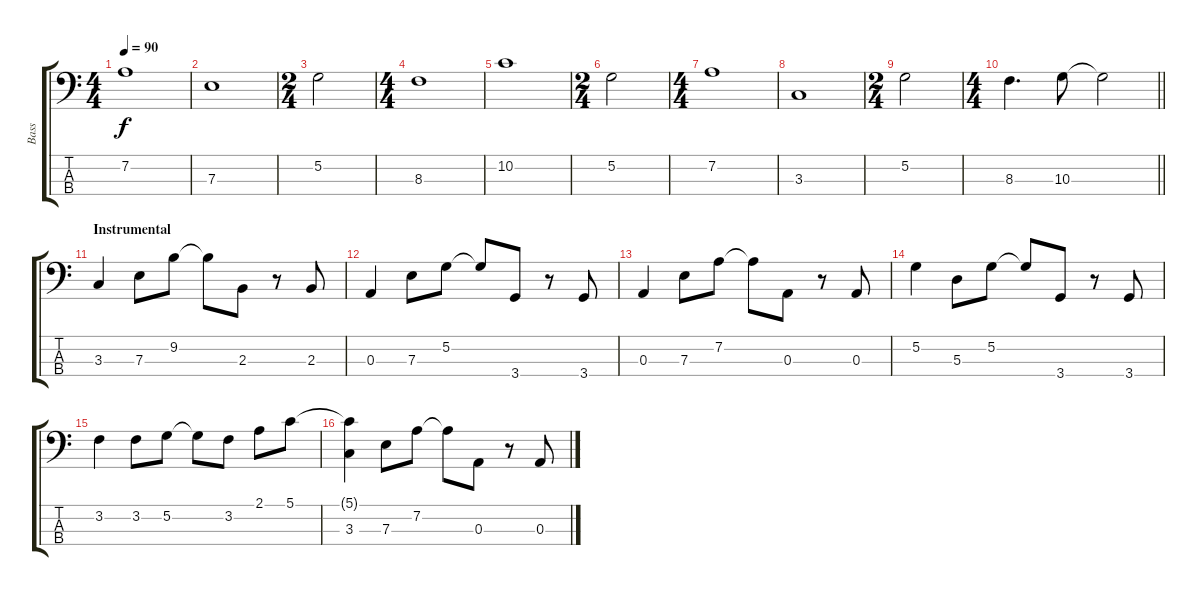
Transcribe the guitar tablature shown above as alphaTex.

\track ("Bass" "Bass") {instrument electricbassfinger}
\staff {score tabs}
\tuning (G2 D2 A1 E1) {hide}
\ts (4 4)
\tempo 90
\clef f4
\ks c
7.2.1{dy f} |
7.3.1 |
\ts (2 4)
5.2.2 |
\ts (4 4)
8.3.1 |
10.2.1 |
\ts (2 4)
5.2.2 |
\ts (4 4)
7.2.1 |
3.3.1 |
\ts (2 4)
5.2.2 |
\ts (4 4)
\barLineRight lightlight
8.3.4{d} 10.3.8 10.3{t}.2 |
\section ("" "Instrumental")
3.3.4 7.3.8 9.2.8 9.2{t}.8 2.3.8 r.8 2.3.8 |
0.3.4 7.3.8 5.2.8 5.2{t}.8 3.4.8 r.8 3.4.8 |
0.3.4 7.3.8 7.2.8 7.2{t}.8 0.3.8 r.8 0.3.8 |
5.2.4 5.3.8 5.2.8 5.2{t}.8 3.4.8 r.8 3.4.8 |
3.2.4 3.2.8 5.2.8 5.2{t}.8 3.2.8 2.1.8 5.1.8 |
(5.1{t} 3.3).4 7.3.8 7.2.8 7.2{t}.8 0.3.8 r.8 0.3.8
